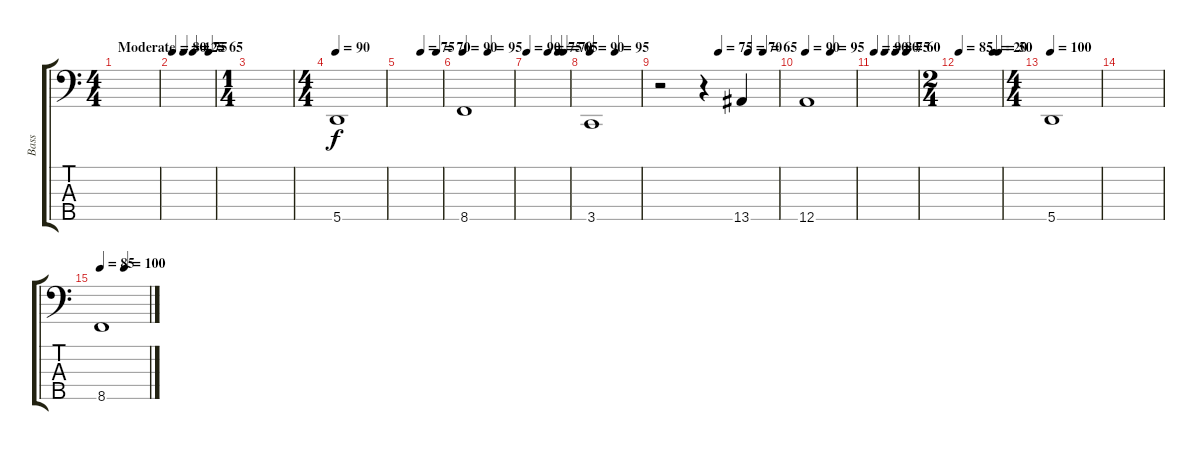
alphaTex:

\track ("Bass" "Bass") {instrument electricbassfinger}
\staff {score tabs}
\tuning (F2 C2 G1 D1 A0) {hide}
\ts (4 4)
\tempo (125 "Moderate")
\tempo 90
\tempo (125 "Moderate")
\clef f4
\ks c
|
\tempo 80
\tempo (75 0.5)
\tempo (65 0.875)
|
\ts (1 4)
|
\ts (4 4)
\tempo 90
5.5.1 |
\tempo (75 0.5)
\tempo (70 0.875)
|
\tempo 90
\tempo (95 0.5)
8.5.1 |
\tempo 90
\tempo (75 0.5)
\tempo (70 0.75)
\tempo (65 0.875)
|
\tempo 90
\tempo (95 0.5)
3.5.1 |
\tempo (75 0.5)
\tempo (70 0.75)
\tempo (65 0.875)
r.2 r.4 13.5.4 |
\tempo 90
\tempo (95 0.5)
12.5.1 |
\tempo 90
\tempo (80 0.25)
\tempo (75 0.5)
\tempo (60 0.75)
|
\ts (2 4)
\tempo 85
\tempo (20 0.8125)
\tempo (50 0.9375)
|
\ts (4 4)
\tempo 100
5.5.1 |
|
\tempo 85
\tempo (100 0.5)
8.5.1
